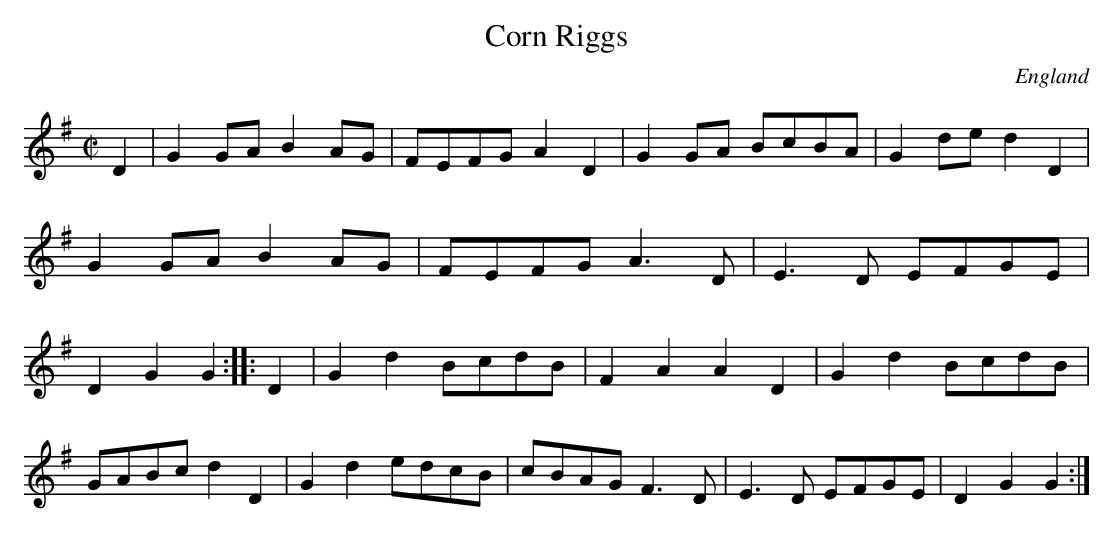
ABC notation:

X:1
T:Corn Riggs
M:C|
O:England
K:G
D2|\
G2GA B2AG| FEFG A2D2| G2GA BcBA| G2de d2D2|\
G2GA B2AG| FEFG A3D| E3D EFGE| D2G2 G2::\
D2|\
G2d2 BcdB| F2A2 A2D2| G2d2 BcdB| GABc d2D2|\
G2d2 edcB| cBAG F3D|  E3D EFGE| D2G2 G2:|
